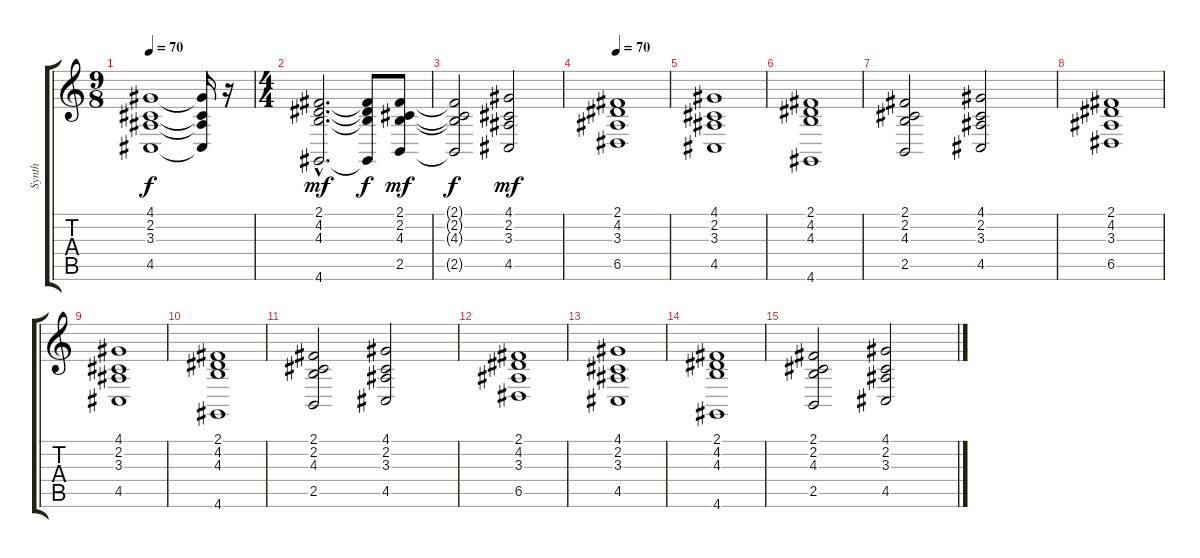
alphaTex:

\track ("Synth" "Synth") {instrument synthstrings1}
\staff {score tabs}
\tuning (E4 B3 G3 D3 A2 E2) {hide}
\ts (9 8)
\tempo 70
\clef g2
\ks c
(4.1{t} 2.2{t} 3.3{t} 4.5{t}).1{dy f} (4.1{t} 2.2{t} 3.3{t} 4.5{t}).16 r.16 |
\ts (4 4)
(2.1{hac} 4.2{hac} 4.3{hac} 4.6{hac}).2{d dy mf} (2.1{t} 4.2{t} 4.3{t} 4.6{t}).8{dy f} (2.1 2.2 4.3 2.5).8{dy mf} |
(2.1{t} 2.2{t} 4.3{t} 2.5{t}).2{dy f} (4.1 2.2 3.3 4.5).2{dy mf} |
\tempo 70
(2.1 4.2 3.3 6.5).1 |
(4.1 2.2 3.3 4.5).1 |
(2.1 4.2 4.3 4.6).1 |
(2.1 2.2 4.3 2.5).2 (4.1 2.2 3.3 4.5).2 |
(2.1 4.2 3.3 6.5).1{volume 10} |
(4.1 2.2 3.3 4.5).1 |
(2.1 4.2 4.3 4.6).1{volume 7} |
(2.1 2.2 4.3 2.5).2 (4.1 2.2 3.3 4.5).2 |
(2.1 4.2 3.3 6.5).1{volume 4} |
(4.1 2.2 3.3 4.5).1 |
(2.1 4.2 4.3 4.6).1{volume 0} |
(2.1 2.2 4.3 2.5).2 (4.1 2.2 3.3 4.5).2
